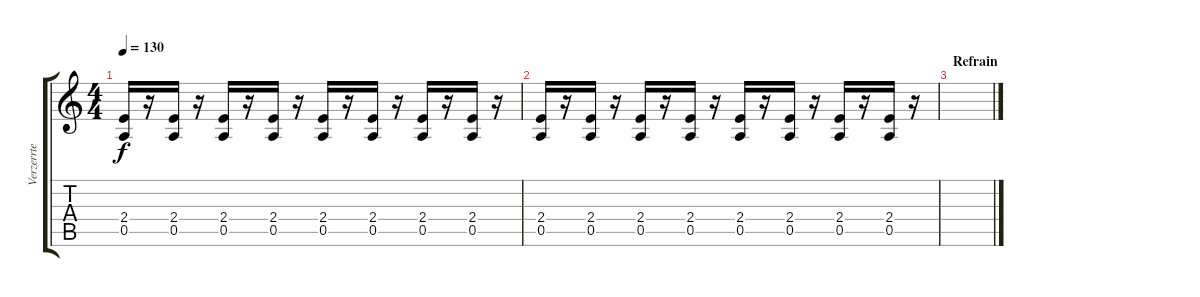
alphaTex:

\track ("Verzerrte Gitarre II" "Verzerrte ") {instrument overdrivenguitar}
\staff {score tabs}
\tuning (E4 B3 G3 D3 A2 E2) {hide}
\ts (4 4)
\tempo 130
\clef g2
\ks c
(2.4 0.5).16{dy f} r.16 (2.4 0.5).16 r.16 (2.4 0.5).16 r.16 (2.4 0.5).16 r.16 (2.4 0.5).16 r.16 (2.4 0.5).16 r.16 (2.4 0.5).16 r.16 (2.4 0.5).16 r.16 |
(2.4 0.5).16 r.16 (2.4 0.5).16 r.16 (2.4 0.5).16 r.16 (2.4 0.5).16 r.16 (2.4 0.5).16 r.16 (2.4 0.5).16 r.16 (2.4 0.5).16 r.16 (2.4 0.5).16 r.16 |
\section ("" "Refrain")
